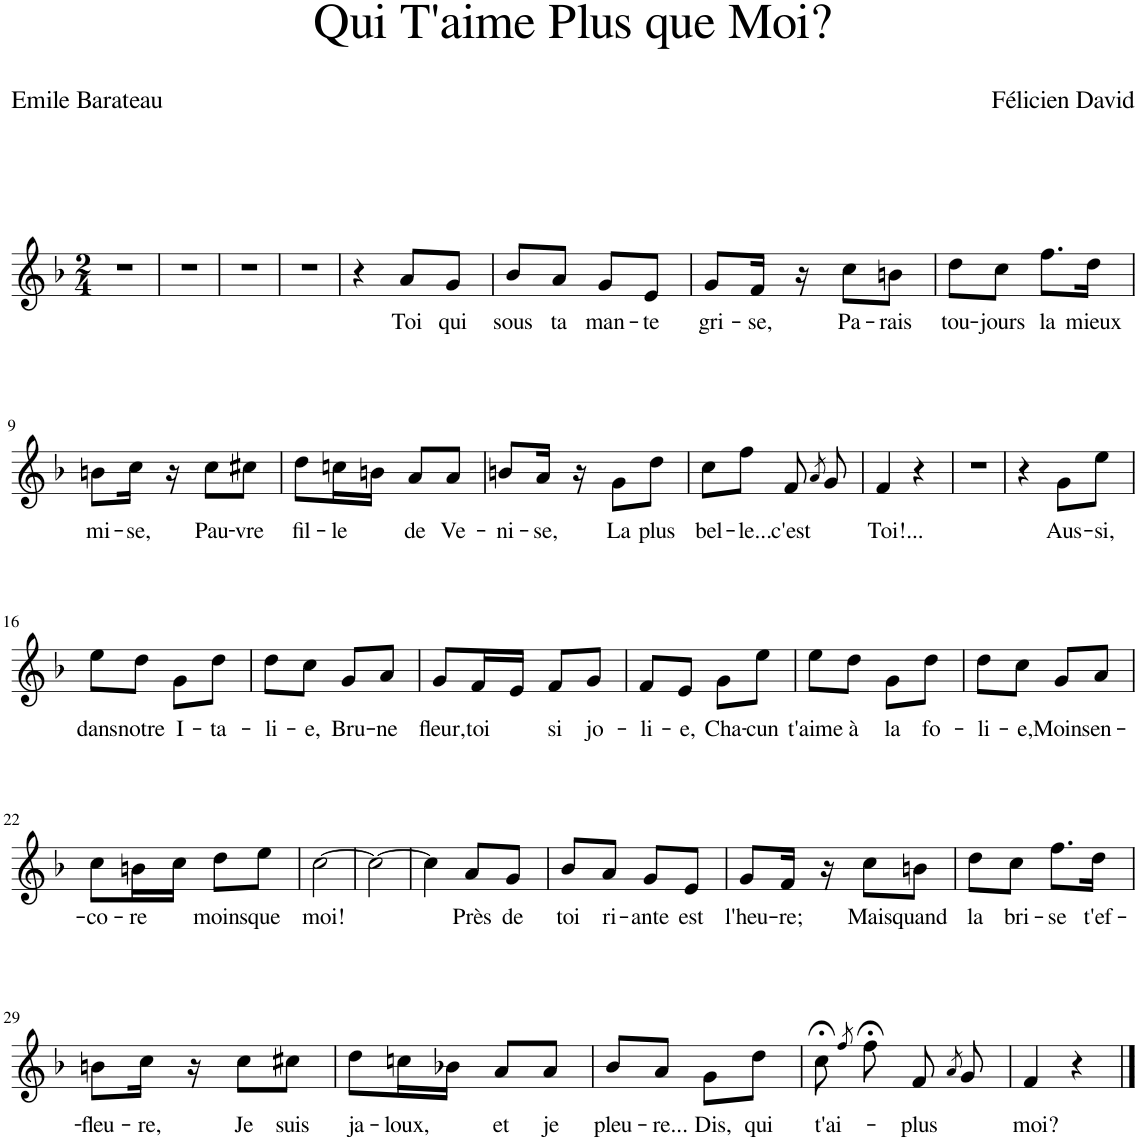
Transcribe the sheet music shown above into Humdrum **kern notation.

**kern	**text
*part1	*part1
*staff1	*staff1
*I"Piano	*
*I'Pno	*
*clefG2	*
*k[b-]	*
*M2/4	*
=1	=1
2r	.
=2	=2
2r	.
=3	=3
2r	.
=4	=4
2r	.
=5	=5
4r	.
!	!LO:LY:b
8a/L	Toi
!	!LO:LY:b
8g/J	qui
=6	=6
!	!LO:LY:b
8b-/L	sous
!	!LO:LY:b
8a/J	ta
!	!LO:LY:b
8g/L	man-
!	!LO:LY:b
8e/J	-te
=7	=7
!	!LO:LY:b
8g/L	gri-
!	!LO:LY:b
16f/Jk	-se,
16r	.
!	!LO:LY:b
8cc\L	Pa-
!	!LO:LY:b
8bn\J	-rais
=8	=8
!	!LO:LY:b
8dd\L	tou-
!	!LO:LY:b
8cc\J	-jours
!	!LO:LY:b
8.ff\L	la
!	!LO:LY:b
16dd\Jk	mieux
!!LO:LB:g=z
=9	=9
!	!LO:LY:b
8bn\L	mi-
!	!LO:LY:b
16cc\Jk	-se,
16r	.
!	!LO:LY:b
8cc\L	Pau-
!	!LO:LY:b
8cc#X\J	-vre
=10	=10
!	!LO:LY:b
8dd\L	fil-
!	!LO:LY:b
16ccn\L	-le
16bn\JJ	.
!	!LO:LY:b
8a/L	de
!	!LO:LY:b
8a/J	Ve-
=11	=11
!	!LO:LY:b
8bn/L	-ni-
!	!LO:LY:b
16a/Jk	-se,
16r	.
!	!LO:LY:b
8g\L	La
!	!LO:LY:b
8dd\J	plus
=12	=12
!	!LO:LY:b
8cc\L	bel-
!	!LO:LY:b
8ff\J	-le...
!	!LO:LY:b
8f/	c'est
8qa/	.
8g/	.
=13	=13
!	!LO:LY:b
4f/	Toi!...
4r	.
=14	=14
2r	.
=15	=15
4r	.
!	!LO:LY:b
8g\L	Aus-
!	!LO:LY:b
8ee\J	-si,
!!LO:LB:g=z
=16	=16
!	!LO:LY:b
8ee\L	dans
!	!LO:LY:b
8dd\J	notre
!	!LO:LY:b
8g\L	I-
!	!LO:LY:b
8dd\J	-ta-
=17	=17
!	!LO:LY:b
8dd\L	-li-
!	!LO:LY:b
8cc\J	-e,
!	!LO:LY:b
8g/L	Bru-
!	!LO:LY:b
8a/J	-ne
=18	=18
!	!LO:LY:b
8g/L	fleur,
!	!LO:LY:b
16f/L	toi
16e/JJ	.
!	!LO:LY:b
8f/L	si
!	!LO:LY:b
8g/J	jo-
=19	=19
!	!LO:LY:b
8f/L	-li-
!	!LO:LY:b
8e/J	-e,
!	!LO:LY:b
8g\L	Cha-
!	!LO:LY:b
8ee\J	-cun
=20	=20
!	!LO:LY:b
8ee\L	t'aime
!	!LO:LY:b
8dd\J	à
!	!LO:LY:b
8g\L	la
!	!LO:LY:b
8dd\J	fo-
=21	=21
!	!LO:LY:b
8dd\L	-li-
!	!LO:LY:b
8cc\J	-e,
!	!LO:LY:b
8g/L	Moins
!	!LO:LY:b
8a/J	en-
!!LO:LB:g=z
=22	=22
!	!LO:LY:b
8cc\L	-co-
!	!LO:LY:b
16bn\L	-re
16cc\JJ	.
!	!LO:LY:b
8dd\L	moins
!	!LO:LY:b
8ee\J	que
=23	=23
!	!LO:LY:b
[2cc\	moi!
=24	=24
2cc\_	.
=25	=25
4cc\]	.
!	!LO:LY:b
8a/L	Près
!	!LO:LY:b
8g/J	de
=26	=26
!	!LO:LY:b
8b-/L	toi
!	!LO:LY:b
8a/J	ri-
!	!LO:LY:b
8g/L	-ante
!	!LO:LY:b
8e/J	est
=27	=27
!	!LO:LY:b
8g/L	l'heu-
!	!LO:LY:b
16f/Jk	-re;
16r	.
!	!LO:LY:b
8cc\L	Mais
!	!LO:LY:b
8bn\J	quand
=28	=28
!	!LO:LY:b
8dd\L	la
!	!LO:LY:b
8cc\J	bri-
!	!LO:LY:b
8.ff\L	-se
!	!LO:LY:b
16dd\Jk	t'ef-
!!LO:LB:g=z
=29	=29
!	!LO:LY:b
8bn\L	-fleu-
!	!LO:LY:b
16cc\Jk	-re,
16r	.
!	!LO:LY:b
8cc\L	Je
!	!LO:LY:b
8cc#X\J	suis
=30	=30
!	!LO:LY:b
8dd\L	ja-
!	!LO:LY:b
16ccn\L	-loux,
16b-X\JJ	.
!	!LO:LY:b
8a/L	et
!	!LO:LY:b
8a/J	je
=31	=31
!	!LO:LY:b
8b-/L	pleu-
!	!LO:LY:b
8a/J	-re...
!	!LO:LY:b
8g\L	Dis,
!	!LO:LY:b
8dd\J	qui
=32	=32
!	!LO:LY:b
8cc;<\	t'ai-
8qff/	.
8ff;<\	.
!	!LO:LY:b
8f/	plus
8qa/	.
8g/	.
=33	=33
!	!LO:LY:b
4f/	moi?
4r	.
==	==
*-	*-
